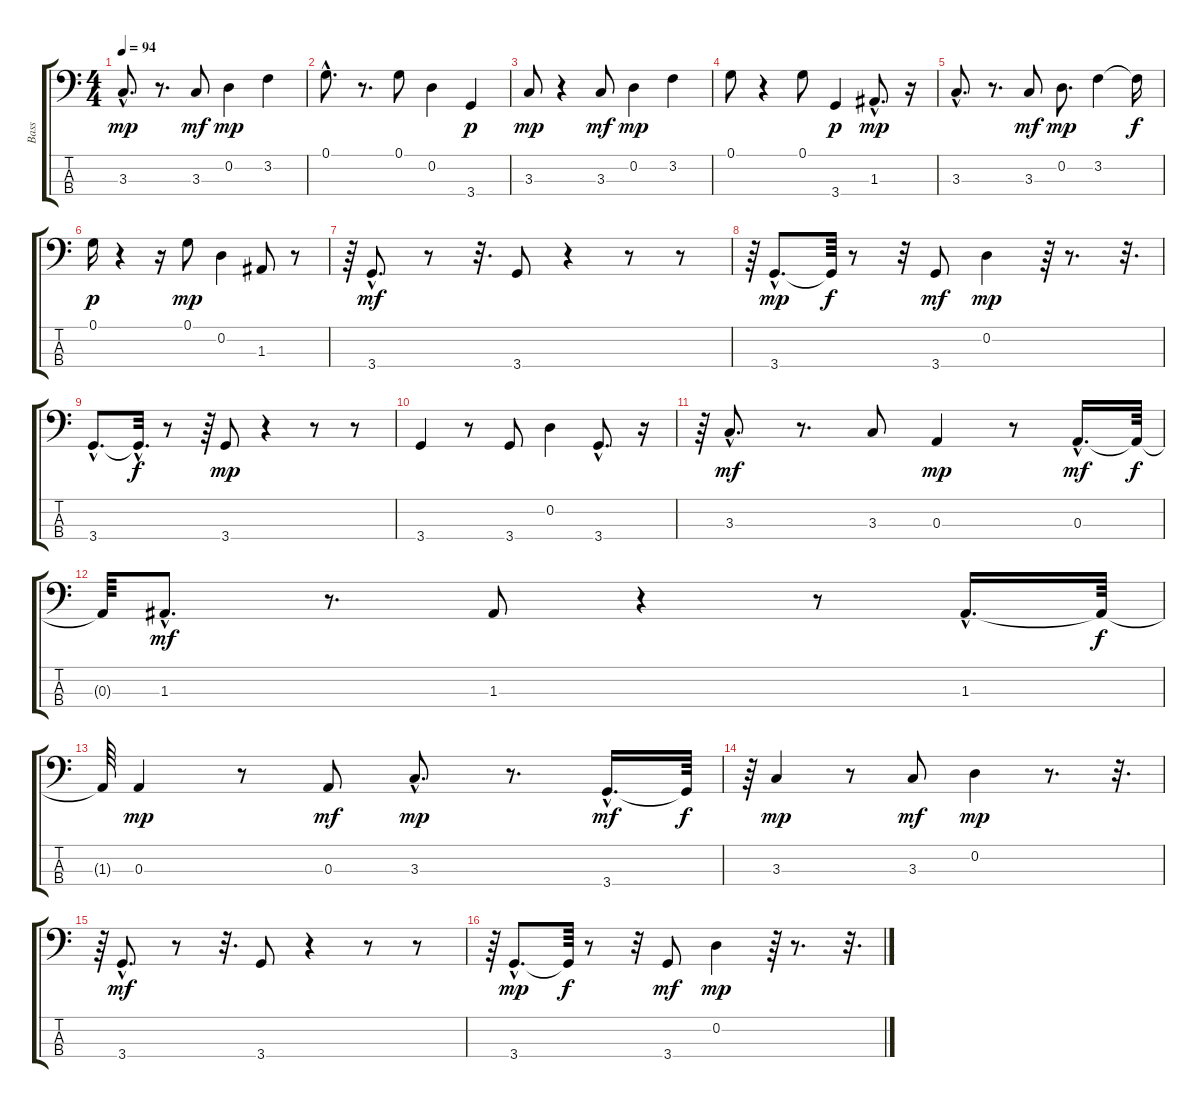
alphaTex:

\track ("Bass" "Bass") {instrument fretlessbass}
\staff {score tabs}
\tuning (G2 D2 A1 E1) {hide}
\ts (4 4)
\tempo 94
\clef f4
\ks c
3.3{hac}.8{d dy mp} r.8{d} 3.3.8{dy mf} 0.2.4{dy mp} 3.2.4 |
0.1{hac}.8{d} r.8{d} 0.1.8 0.2.4 3.4.4{dy p} |
3.3.8{dy mp} r.4 3.3.8{dy mf} 0.2.4{dy mp} 3.2.4 |
0.1.8 r.4 0.1.8 3.4.4{dy p} 1.3{hac}.8{d dy mp} r.16 |
3.3{hac}.8{d} r.8{d} 3.3.8{dy mf} 0.2.8{d dy mp} 3.2.4 3.2{t}.16{dy f} |
0.1.16{dy p} r.4 r.16 0.1.8{dy mp} 0.2.4 1.3.8 r.8 |
r.64 3.4{hac}.8{d dy mf} r.8 r.32{d} 3.4.8 r.4 r.8 r.8 |
r.64 3.4{hac}.8{d dy mp} 3.4{t}.64{dy f} r.8 r.32 3.4.8{dy mf} 0.2.4{dy mp} r.64 r.8{d} r.32{d} |
3.4{hac}.8{d} 3.4{hac t}.32{d dy f} r.8 r.64 3.4.8{dy mp} r.4 r.8 r.8 |
3.4.4 r.8 3.4.8 0.2.4 3.4{hac}.8{d} r.16 |
r.64 3.3{hac}.8{d dy mf} r.8{d} 3.3.8 0.3.4{dy mp} r.8 0.3{hac}.16{d dy mf} 0.3{t}.64{dy f} |
0.3{t}.64 1.3{hac}.8{d dy mf} r.8{d} 1.3.8 r.4 r.8 1.3{hac}.16{d} 1.3{t}.64{dy f} |
1.3{t}.64 0.3.4{dy mp} r.8 0.3.8{dy mf} 3.3{hac}.8{d dy mp} r.8{d} 3.4{hac}.16{d dy mf} 3.4{t}.64{dy f} |
r.64 3.3.4{dy mp} r.8 3.3.8{dy mf} 0.2.4{dy mp} r.8{d} r.32{d} |
r.64 3.4{hac}.8{d dy mf} r.8 r.32{d} 3.4.8 r.4 r.8 r.8 |
r.64 3.4{hac}.8{d dy mp} 3.4{t}.64{dy f} r.8 r.32 3.4.8{dy mf} 0.2.4{dy mp} r.64 r.8{d} r.32{d}
